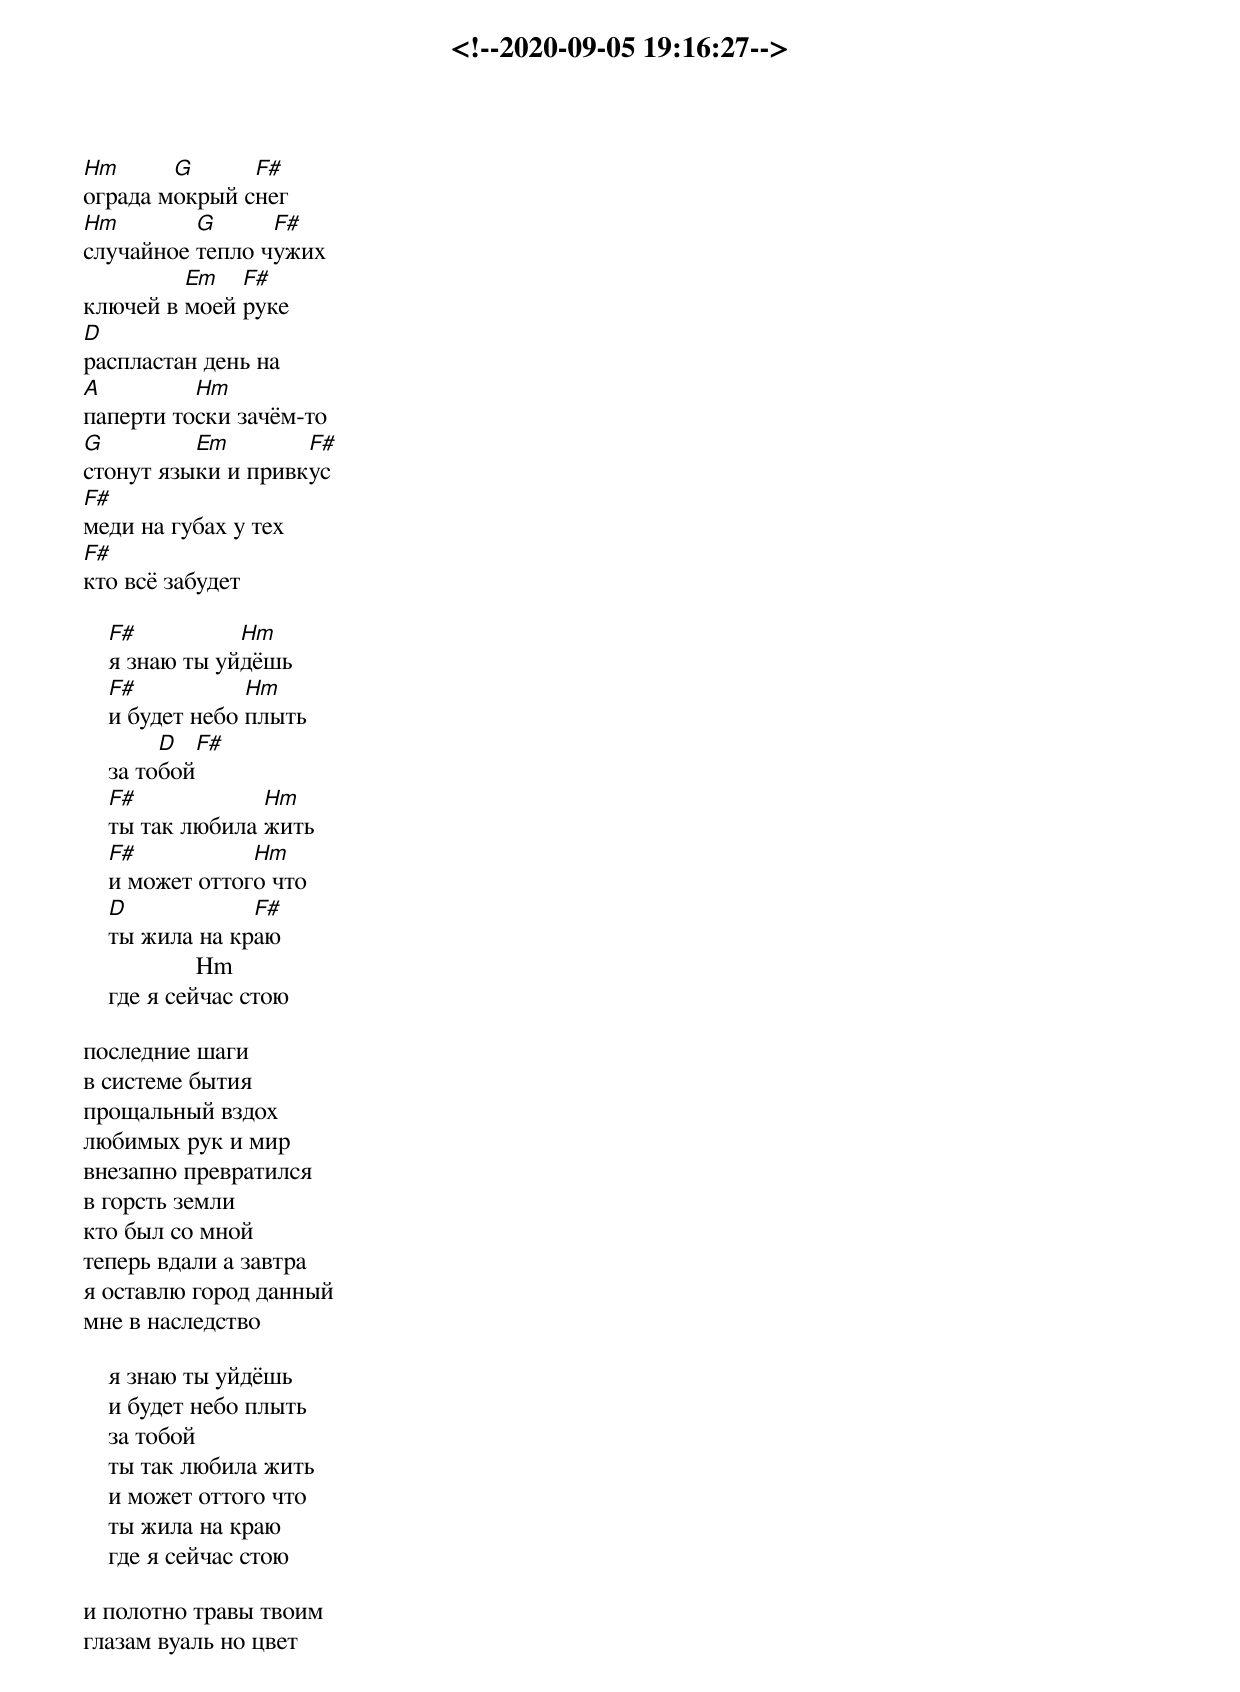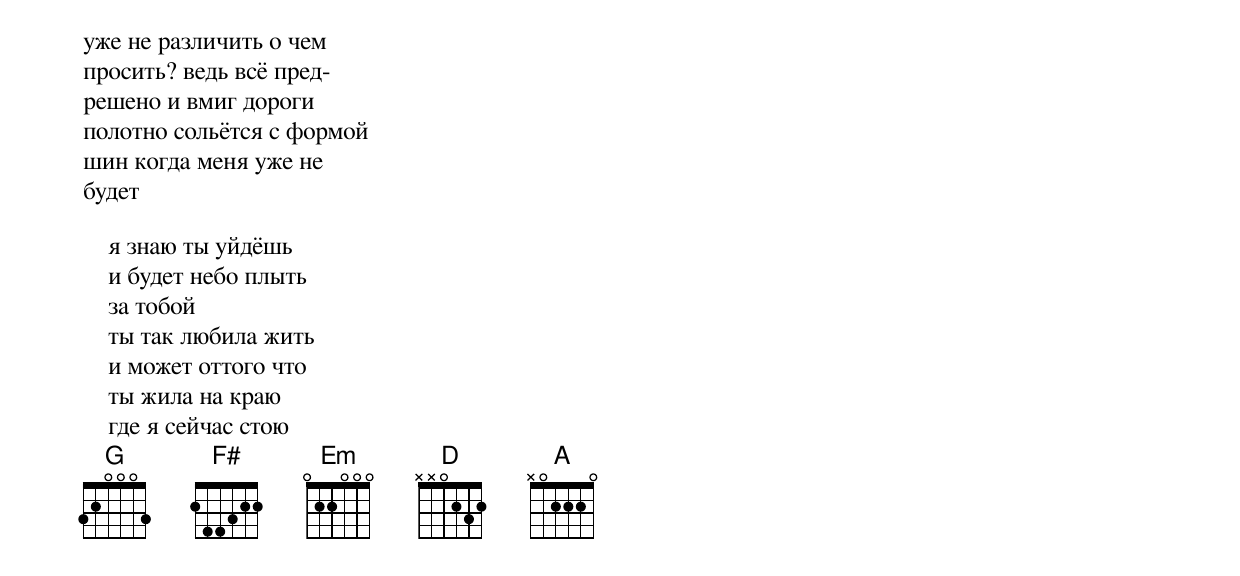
<!--2020-09-05 19:16:27-->
Hm      G      F#
ограда мокрый снег
Hm        G      F#
случайное тепло чужих
         Em   F#
ключей в моей руке
D
распластан день на
A         Hm
паперти тоски зачём-то
G         Em        F#
стонут языки и привкус
F#
меди на губах у тех
F#
кто всё забудет

    F#          Hm
    я знаю ты уйдёшь
    F#           Hm
    и будет небо плыть
         D    F#
    за тобой
    F#            Hm
    ты так любила жить
    F#           Hm
    и может оттого что
    D            F#
    ты жила на краю
                  Hm
    где я сейчас стою

последние шаги
в системе бытия
прощальный вздох
любимых рук и мир
внезапно превратился
в горсть земли
кто был со мной
теперь вдали а завтра
я оставлю город данный
мне в наследство

    я знаю ты уйдёшь
    и будет небо плыть
    за тобой
    ты так любила жить
    и может оттого что
    ты жила на краю
    где я сейчас стою

и полотно травы твоим
глазам вуаль но цвет
уже не различить о чем
просить? ведь всё пред-
решено и вмиг дороги
полотно сольётся с формой
шин когда меня уже не
будет

    я знаю ты уйдёшь
    и будет небо плыть
    за тобой
    ты так любила жить
    и может оттого что
    ты жила на краю
    где я сейчас стою
